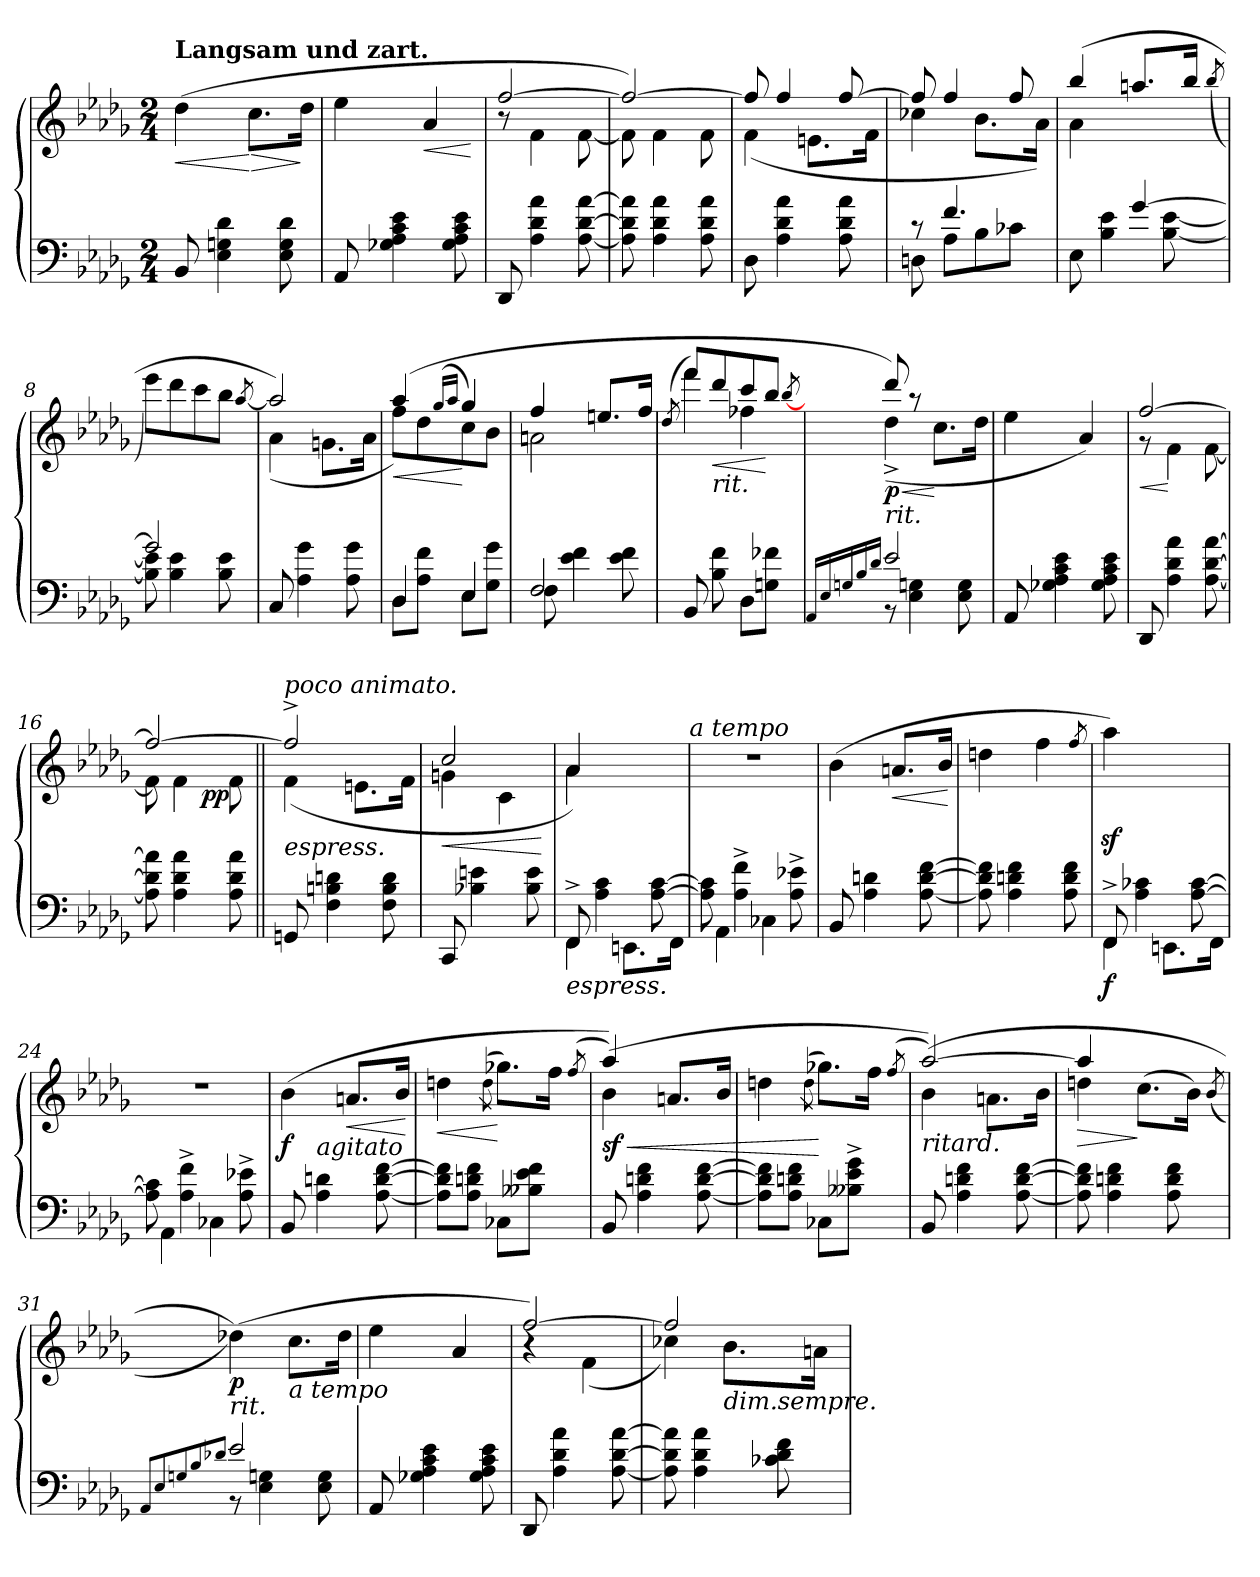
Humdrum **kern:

**kern	**kern	**dynam
*part1	*part1	*part1
*staff2	*staff1	*staff1/2
*clefF4	*clefG2	*
*k[b-e-a-d-g-]	*k[b-e-a-d-g-]	*
*D-:	*D-:	*
*M2/4	*M2/4	*
=1	=1	=1
!	!LO:TX:a:B:t=Langsam und zart.	!
!	!	!LO:HP:b
8BB-/	(>4dd-\	<
4E-\ 4Gn\ 4d-\	.	.
!	!	!LO:HP:n=1:b
.	8.cc\L	[ >
8E-\ 8G\ 8d-\	.	.
.	16dd-\Jk	]
=2	=2	=2
8AA-/	4ee-\	.
4G-X\ 4A-\ 4c\ 4e-\	.	.
!	!	!LO:HP:b
.	4a-/	<
8G-\ 8A-\ 8c\ 8e-\	.	.
.	.	[
=3	=3	=3
*	*^	*
8DD-/	[>2ff/	8ra	.
4A-\ 4d-\ 4a-\	.	4f\	.
[8A-\ [8d-\ [8a-\	.	[<8f\	.
=4	=4	=4	=4
8A-\] 8d-\] 8a-\]	2ff/_)	8f\]	.
4A-\ 4d-\ 4a-\	.	4f\	.
8A-\ 8d-\ 8a-\	.	8f\	.
=5	=5	=5	=5
8D-\	8ff/]	(<4f\	.
4A-\ 4d-\ 4a-\	4ff/	.	.
.	.	8.en\L	.
8A-\ 8d-\ 8a-\	[>8ff/	.	.
.	.	16f\Jk	.
=6	=6	=6	=6
*^	*	*	*
8rc	8Dn\	8ff/]	4cc-X\	.
4.f/	8A-\L	4ff/	.	.
.	8B-\	.	8.b-\L	.
.	8c-X\J	8ff/	.	.
.	.	.	16a-\Jk)	.
!!LO:LB:g=z	!!
=7	=7	=7	=7	=7
4ryy	8E-\	(>4bb-/	4a-\	.
.	4B-\ 4e-\	.	.	.
[>4g-/	.	8.aan/L	4ryy	.
.	[<8B-\ [<8e-\	.	.	.
.	.	16bb-/Jk	.	.
*	*	*v	*v	*
.	.	(>8qbb-/	.
=8	=8	=8	=8
2g-/]	8B-\] 8e-\]	8eee-\L)	.
.	4B-\ 4e-\	8ddd-\	.
.	.	8ccc\	.
.	8B-\ 8e-\	8bb-\J	.
*v	*v	*	*
.	[8qaa-/	.
=9	=9	=9
*	*^	*
8C/	2aa-/])	(<4a-\	.
4A-\ 4g-\	.	.	.
.	.	8.gn\L	.
8A-\ 8g-\	.	.	.
.	.	16a-\Jk	.
=10	=10	=10	=10
*^	*	*	*
!	!	!	!	!LO:HP:b
4D-/	8D-\L	(>4aa-/	8ff\L)	<
.	8A-\ 8f\J	.	8dd-\	.
.	.	(>16qgg-/LL	.	.
.	.	16qaa-/JJ	.	.
4E-/	8E-\L	4gg-/)	8cc\	[
.	8G-\ 8g-\J	.	8b-\J	.
=11	=11	=11	=11	=11
2F/	8F\	4ff/	2an\	.
.	4e-\ 4f\	.	.	.
.	.	8.een/L	.	.
.	8e-\ 8f\	.	.	.
.	.	16ff/Jk	.	.
*v	*v	*	*	*
=12	=12	=12	=12
.	(>8qdd-/	.	.
8BB-/	8fff/L)	4fff\	.
!	!LO:TX:b:i:t=rit.	!	!
!	!	!	!LO:HP:b
8B-\ 8f\	8ddd-/	.	<
8D-\L	8ccc/	4ff-X\	.
8Gn\ 8f-X\J	8bb-/J	.	[
.	[>8qbb-/	.	.
!!LO:LB:g=z	!!
=13	=13	=13	=13
16qAA-/LL	.	.	.
16qE-/	.	.	.
16qGn/	.	.	.
16qB-/	.	.	.
16qd-/JJ	.	.	.
*^	*	*	*
!	!	!LO:TX:b:i:t=rit.	!	!
!	!	!	!	!LO:HP:b
!	!	!	!	!LO:DY:n=1:b
2e-/	8r	8ddd-/)	(<4dd-^<\	< p
.	4E-\ 4Gn\	8raa	.	.
.	.	4ryy	8.cc\L	[
.	8E-\ 8G\	.	.	.
.	.	.	16dd-\Jk	.
*v	*v	*	*	*
*	*v	*v	*
=14	=14	=14
8AA-/	4ee-\	.
4G-X\ 4A-\ 4c\ 4e-\	.	.
.	4a-/)	.
8G-\ 8A-\ 8c\ 8e-\	.	.
=15	=15	=15
!	!	!LO:HP:b
*	*^	*
8DD-/	[>2ff/	8rg	<
4A-\ 4d-\ 4a-\	.	4f\	[
[8A-\ [8d-\ [8a-\	.	[<8f\	.
=16	=16	=16	=16
*	*	*^	*
8A-\] 8d-\] 8a-\]	2ff/_	8f\]	4ryy	.
4A-\ 4d-\ 4a-\	.	4f\	.	.
!	!	!	!	!LO:DY:b
.	.	.	4ryy	pp
8A-\ 8d-\ 8a-\	.	8f\	.	.
=17||	=17||	=17||	=17||	=17||
!	!LO:TX:a:i:t=poco animato.	!	!	!
!LO:TX:a:i:t=espress.	!	!	!	!
*	*	*v	*v	*
8GGn/	2ff^</]	(<4f\	.
4F\ 4Bn\ 4dn\	.	.	.
.	.	8.en\L	.
8F\ 8B\ 8d\	.	.	.
.	.	16f\Jk	.
=18	=18	=18	=18
!	!	!	!LO:HP:b
8CC/	2cc/	4gn\	<
4B-X\ 4en\	.	.	.
.	.	4c\	.
8B-\ 8e\	.	.	.
*	*v	*v	*
.	.	[
!!LO:LB:g=z
=19	=19	=19
*^	*^	*
!LO:TX:b:i:t=espress.	!	!	!	!
8FF^</	4FF\	4a-/)	4a-\	.
4A-\ 4c\	.	.	.	.
.	8.EEn\L	4ryy	4ryy	.
[<8A-\ [<8c\	.	.	.	.
.	16FF\Jk	.	.	.
*	*	*v	*v	*
!	!	!LO:TX:a:i:t=a tempo	!
=20	=20	=20	=20
8A-\] 8c\]	4AA-\	2r	.
4A-\^> 4f\^>	.	.	.
.	4C-X\	.	.
8A-\^> 8e-X\^>	.	.	.
*v	*v	*	*
=21	=21	=21
8BB-/	(>4b-\	.
4A-\ 4dn\	.	.
!	!	!LO:HP:b
.	8.an/L	<
[8A-\ [8d\ [8f\	.	.
.	16b-/Jk	.
.	.	[
=22	=22	=22
8A-\] 8d\] 8f\]	4ddn\	.
4A-\ 4dn\ 4f\	.	.
.	4ff\	.
8A-\ 8d\ 8f\	.	.
.	8qff/	.
=23	=23	=23
*^	*	*
!	!	!	!LO:DY:b=2
8FF^</	4FF\	4aa-z<\)	f
4A-\ 4c-X\	.	.	.
.	8.EEn\L	4ryy	.
[<8A-\ [<8c-\	.	.	.
.	16FF\Jk	.	.
=24	=24	=24	=24
8A-\] 8c-\]	4AA-\	2r	.
4A-\^> 4f\^>	.	.	.
.	4C-X\	.	.
8A-\^> 8e-X\^>	.	.	.
*v	*v	*	*
=25	=25	=25
!	!	!LO:DY:b
8BB-/	(>4b-\	f
!LO:TX:a:i:t=agitato	!	!
4A-\ 4dn\	.	.
!	!	!LO:HP:b
.	8.an/L	<
[8A-\ [8d\ [8f\	.	.
.	16b-/Jk	.
.	.	[
!!LO:LB:g=z
=26	=26	=26
!	!	!LO:HP:b
8A-\] 8d\] 8f\]L	4ddn\	<
8A-\ 8dn\ 8f\J	.	.
.	(<8qdd\	.
8C-X\L	8.gg-X\L)	[
8B--X\ 8e-\ 8f\J	.	.
.	16ff\Jk	.
.	(>8qff/	.
=27	=27	=27
*	*^	*
!	!	!	!LO:HP:b
!	!	!	!LO:DY:n=1:b
8BB-/	4aa-/))	(<4b-\	< sf
4A-\ 4dn\ 4f\	.	.	.
.	4ryy	8.an/L	.
[8A-\ [8d\ [8f\	.	.	.
.	.	16b-/Jk	.
*	*v	*v	*
=28	=28	=28
8A-\] 8d\] 8f\]L	4ddn\	.
8A-\ 8dn\ 8f\J	.	.
.	(<8qdd\	.
8C-X\L	8.gg-X\L)	[
8B--X\^> 8e-\^> 8g-\^>J	.	.
.	16ff\Jk	.
.	(>8qff/	.
=29	=29	=29
*	*^	*
!	!LO:TX:b:i:t=ritard.	!	!
8BB-/	[>2aa-/))	(<4b-\	.
4A-\ 4dn\ 4f\	.	.	.
.	.	8.an\L	.
[8A-\ [8d\ [8f\	.	.	.
.	.	16b-\Jk	.
=30	=30	=30	=30
!	!	!	!LO:HP:b
8A-\] 8d\] 8f\]	4aa-/]	4ddn\	>
4A-\ 4dn\ 4f\	.	.	.
.	4ryy	(<8.cc\L	]
8A-\ 8d\ 8f\	.	.	.
.	.	16b-\Jk)	.
.	.	(>8qb-/	.
*	*v	*v	*
=31	=31	=31
8qAA-/L	.	.
8qE-/	.	.
8qGn/	.	.
8qB-/	.	.
8qd-X/J	.	.
*^	*	*
!	!	!LO:TX:b:i:t=rit.	!
!	!	!	!LO:DY:b
2e-/	8r	(>4dd-X\))	p
.	4E-\ 4Gn\	.	.
!	!	!LO:TX:b:i:t=a tempo	!
.	.	8.cc\L	.
.	8E-\ 8G\	.	.
.	.	16dd-\Jk	.
*v	*v	*	*
!!LO:PB:g=z
=32	=32	=32
8AA-/	4ee-\	.
4G-X\ 4A-\ 4c\ 4e-\	.	.
.	4a-/	.
8G-\ 8A-\ 8c\ 8e-\	.	.
=33	=33	=33
*	*^	*
8DD-/	[>2ff/)	4ra	.
4A-\ 4d-\ 4a-\	.	.	.
.	.	(<4f\	.
[8A-\ [8d-\ [8a-\	.	.	.
=34	=34	=34	=34
8A-\] 8d-\] 8a-\]	2ff/]	4cc-X\)	.
4A-\ 4d-\ 4a-\	.	.	.
!	!	!LO:TX:b:i:t=dim.sempre.	!
.	.	8.b-\L	.
8c-X\ 8d-\ 8f\	.	.	.
.	.	16an\Jk	.
*	*v	*v	*
=	=	=
*-	*-	*-
